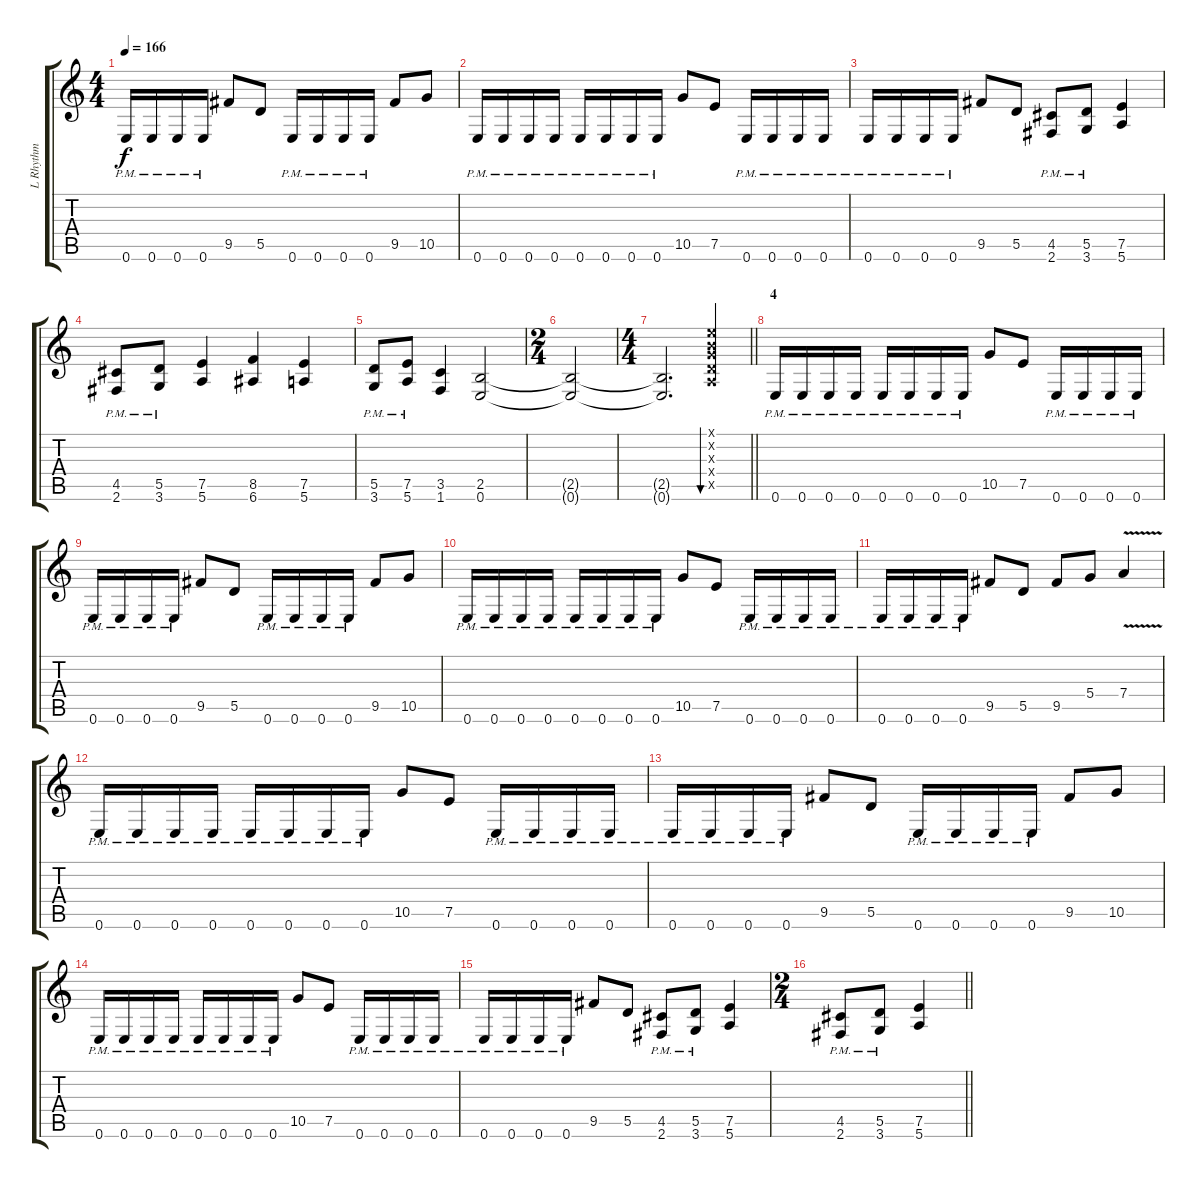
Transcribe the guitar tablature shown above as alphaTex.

\track ("L Rhythm" "L Rhythm") {instrument distortionguitar}
\staff {score tabs}
\tuning (E4 B3 G3 D3 A2 E2) {hide}
\ts (4 4)
\tempo 166
\clef g2
\ks c
0.6{pm}.16{dy f} 0.6{pm}.16 0.6{pm}.16 0.6{pm}.16 9.5.8 5.5.8 0.6{pm}.16 0.6{pm}.16 0.6{pm}.16 0.6{pm}.16 9.5.8 10.5.8 |
0.6{pm}.16 0.6{pm}.16 0.6{pm}.16 0.6{pm}.16 0.6{pm}.16 0.6{pm}.16 0.6{pm}.16 0.6{pm}.16 10.5.8 7.5.8 0.6{pm}.16 0.6{pm}.16 0.6{pm}.16 0.6{pm}.16 |
0.6{pm}.16 0.6{pm}.16 0.6{pm}.16 0.6{pm}.16 9.5.8 5.5.8 (4.5{pm} 2.6{pm}).8 (5.5{pm} 3.6{pm}).8 (7.5 5.6).4 |
(4.5{pm} 2.6{pm}).8 (5.5{pm} 3.6{pm}).8 (7.5 5.6).4 (8.5 6.6).4 (7.5 5.6).4 |
(5.5{pm} 3.6{pm}).8 (7.5{pm} 5.6{pm}).8 (3.5 1.6).4 (2.5 0.6).2 |
\ts (2 4)
(2.5{t} 0.6{t}).2 |
\ts (4 4)
\barLineRight lightlight
(2.5{t} 0.6{t}).2{d} (0.1{x} 0.2{x} 0.3{x} 0.4{x} 0.5{x}).4{bu 30} |
\section ("" "4")
0.6{pm}.16 0.6{pm}.16 0.6{pm}.16 0.6{pm}.16 0.6{pm}.16 0.6{pm}.16 0.6{pm}.16 0.6{pm}.16 10.5.8 7.5.8 0.6{pm}.16 0.6{pm}.16 0.6{pm}.16 0.6{pm}.16 |
0.6{pm}.16 0.6{pm}.16 0.6{pm}.16 0.6{pm}.16 9.5.8 5.5.8 0.6{pm}.16 0.6{pm}.16 0.6{pm}.16 0.6{pm}.16 9.5.8 10.5.8 |
0.6{pm}.16 0.6{pm}.16 0.6{pm}.16 0.6{pm}.16 0.6{pm}.16 0.6{pm}.16 0.6{pm}.16 0.6{pm}.16 10.5.8 7.5.8 0.6{pm}.16 0.6{pm}.16 0.6{pm}.16 0.6{pm}.16 |
0.6{pm}.16 0.6{pm}.16 0.6{pm}.16 0.6{pm}.16 9.5.8 5.5.8 9.5.8 5.4.8 7.4{v}.4 |
0.6{pm}.16 0.6{pm}.16 0.6{pm}.16 0.6{pm}.16 0.6{pm}.16 0.6{pm}.16 0.6{pm}.16 0.6{pm}.16 10.5.8 7.5.8 0.6{pm}.16 0.6{pm}.16 0.6{pm}.16 0.6{pm}.16 |
0.6{pm}.16 0.6{pm}.16 0.6{pm}.16 0.6{pm}.16 9.5.8 5.5.8 0.6{pm}.16 0.6{pm}.16 0.6{pm}.16 0.6{pm}.16 9.5.8 10.5.8 |
0.6{pm}.16 0.6{pm}.16 0.6{pm}.16 0.6{pm}.16 0.6{pm}.16 0.6{pm}.16 0.6{pm}.16 0.6{pm}.16 10.5.8 7.5.8 0.6{pm}.16 0.6{pm}.16 0.6{pm}.16 0.6{pm}.16 |
0.6{pm}.16 0.6{pm}.16 0.6{pm}.16 0.6{pm}.16 9.5.8 5.5.8 (4.5{pm} 2.6{pm}).8 (5.5{pm} 3.6{pm}).8 (7.5 5.6).4 |
\ts (2 4)
\barLineRight lightlight
(4.5{pm} 2.6{pm}).8 (5.5{pm} 3.6{pm}).8 (7.5 5.6).4
